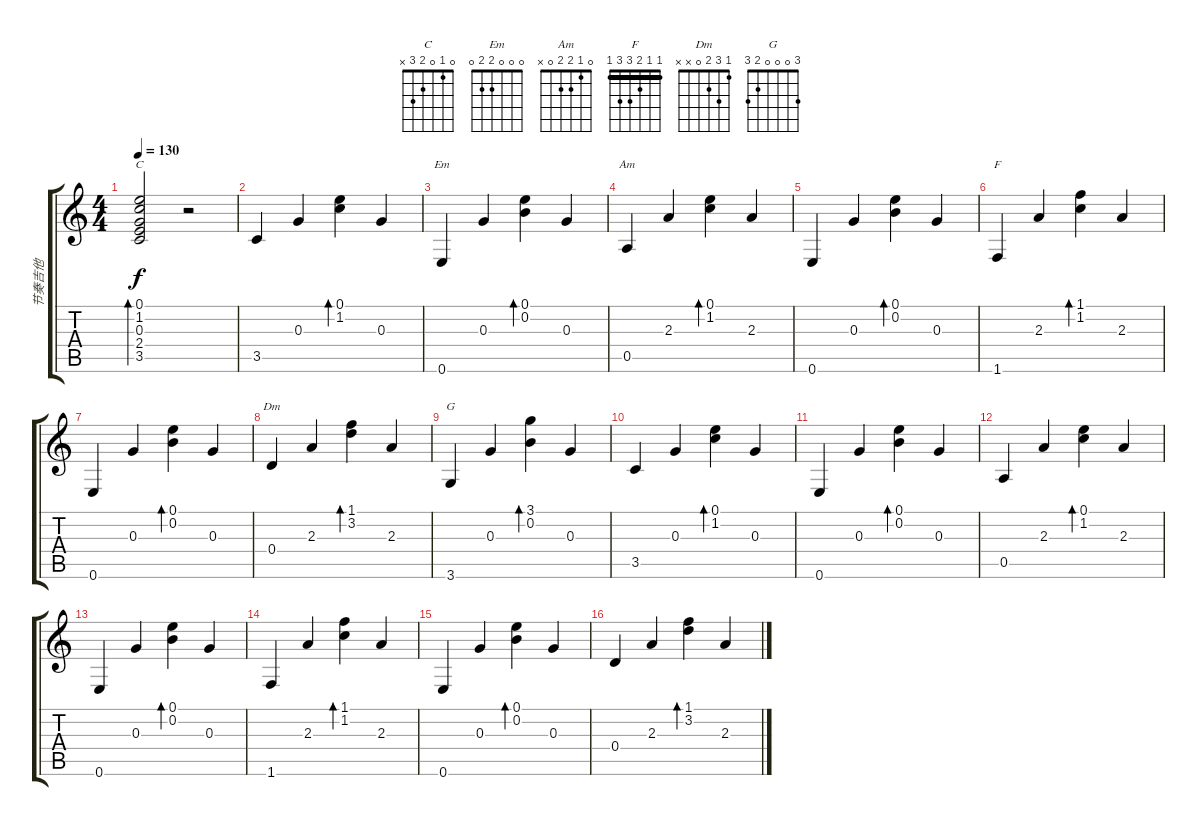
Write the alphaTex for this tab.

\track ("节奏吉他" "节奏吉他") {instrument acousticguitarsteel}
\staff {score tabs}
\tuning (E4 B3 G3 D3 A2 E2) {hide}
\chord ("C" 0 1 0 2 3 x)
\chord ("Em" 0 0 0 2 2 0)
\chord ("Am" 0 1 2 2 0 x)
\chord ("F" 1 1 2 3 3 1) {barre 1}
\chord ("Dm" 1 3 2 0 x x)
\chord ("G" 3 0 0 0 2 3)
\ts (4 4)
\tempo 130
\clef g2
\ks c
(0.1 1.2 0.3 2.4 3.5).2{bd 480 ch "C" dy f} r.2 |
3.5.4 0.3.4 (0.1 1.2).4{bd 480} 0.3.4 |
0.6.4{ch "Em"} 0.3.4 (0.1 0.2).4{bd 480} 0.3.4 |
0.5.4{ch "Am"} 2.3.4 (0.1 1.2).4{bd 480} 2.3.4 |
0.6.4 0.3.4 (0.1 0.2).4{bd 480} 0.3.4 |
1.6.4{ch "F"} 2.3.4 (1.1 1.2).4{bd 480} 2.3.4 |
0.6.4 0.3.4 (0.1 0.2).4{bd 480} 0.3.4 |
0.4.4{ch "Dm"} 2.3.4 (1.1 3.2).4{bd 480} 2.3.4 |
3.6.4{ch "G"} 0.3.4 (3.1 0.2).4{bd 480} 0.3.4 |
3.5.4 0.3.4 (0.1 1.2).4{bd 480} 0.3.4 |
0.6.4 0.3.4 (0.1 0.2).4{bd 480} 0.3.4 |
0.5.4 2.3.4 (0.1 1.2).4{bd 480} 2.3.4 |
0.6.4 0.3.4 (0.1 0.2).4{bd 480} 0.3.4 |
1.6.4 2.3.4 (1.1 1.2).4{bd 480} 2.3.4 |
0.6.4 0.3.4 (0.1 0.2).4{bd 480} 0.3.4 |
0.4.4 2.3.4 (1.1 3.2).4{bd 480} 2.3.4
